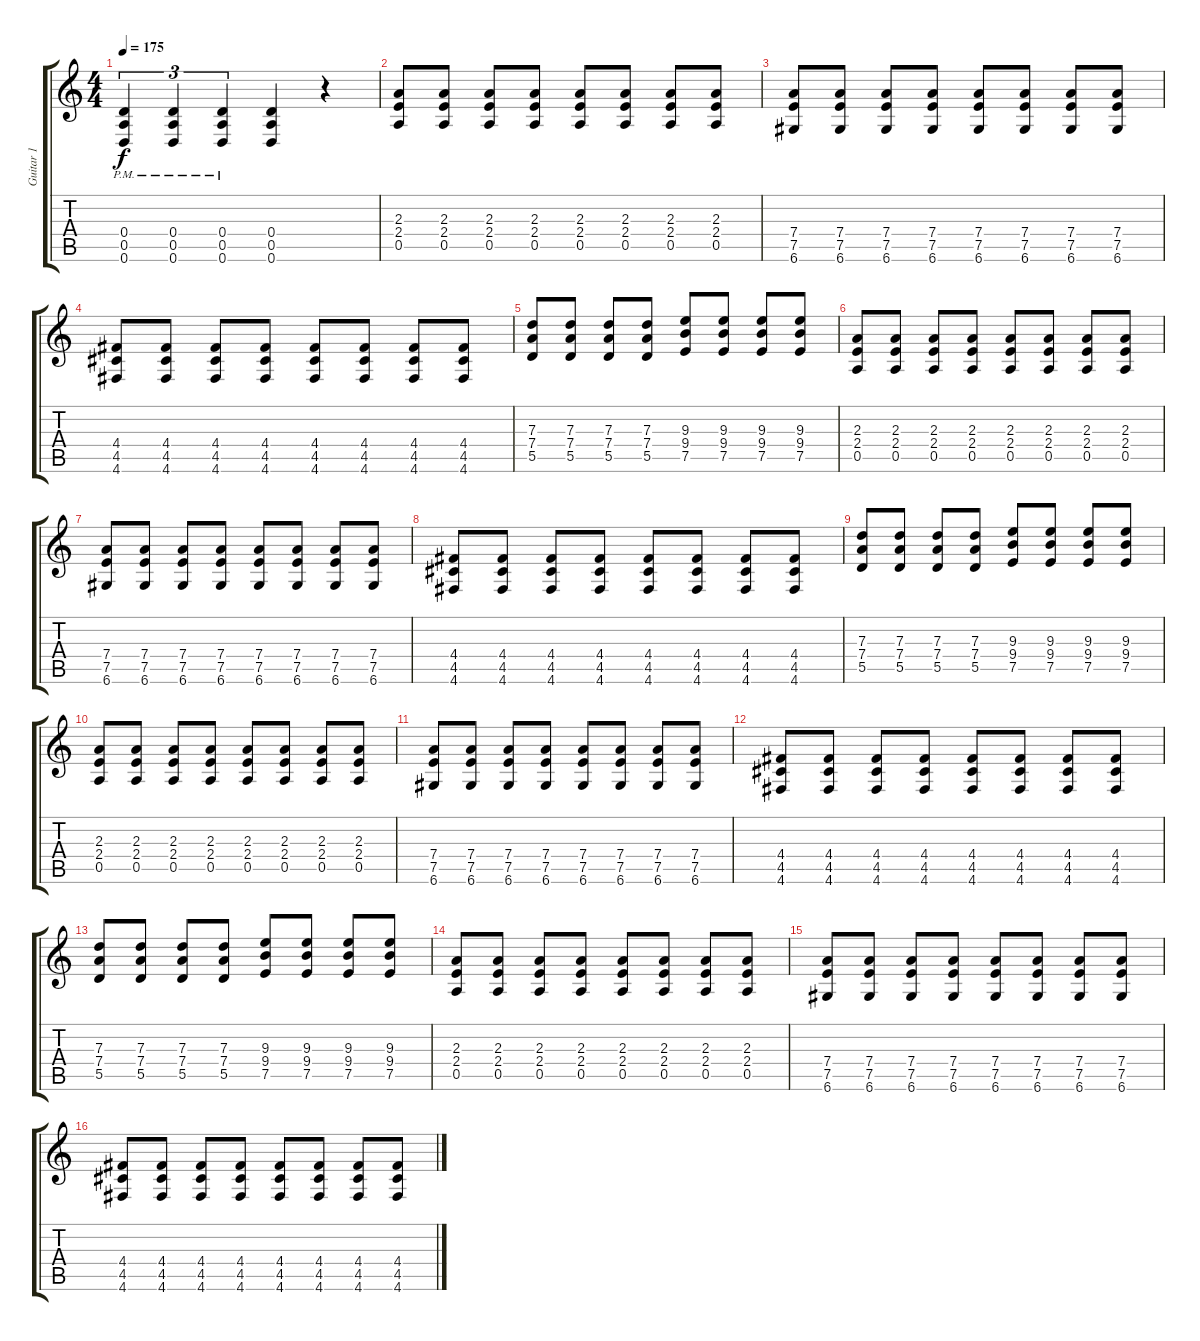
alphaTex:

\track ("Guitar 1" "Guitar 1") {instrument distortionguitar}
\staff {score tabs}
\tuning (E4 B3 G3 D3 A2 D2) {hide}
\ts (4 4)
\tempo 175
\clef g2
\ks c
(0.4{pm} 0.5{pm} 0.6{pm}).4{tu (3 2) dy f} (0.4{pm} 0.5{pm} 0.6{pm}).4{tu (3 2)} (0.4{pm} 0.5{pm} 0.6{pm}).4{tu (3 2)} (0.4 0.5 0.6).4 r.4 |
(2.3 2.4 0.5).8 (2.3 2.4 0.5).8 (2.3 2.4 0.5).8 (2.3 2.4 0.5).8 (2.3 2.4 0.5).8 (2.3 2.4 0.5).8 (2.3 2.4 0.5).8 (2.3 2.4 0.5).8 |
(7.4 7.5 6.6).8 (7.4 7.5 6.6).8 (7.4 7.5 6.6).8 (7.4 7.5 6.6).8 (7.4 7.5 6.6).8 (7.4 7.5 6.6).8 (7.4 7.5 6.6).8 (7.4 7.5 6.6).8 |
(4.4 4.5 4.6).8 (4.4 4.5 4.6).8 (4.4 4.5 4.6).8 (4.4 4.5 4.6).8 (4.4 4.5 4.6).8 (4.4 4.5 4.6).8 (4.4 4.5 4.6).8 (4.4 4.5 4.6).8 |
(7.3 7.4 5.5).8 (7.3 7.4 5.5).8 (7.3 7.4 5.5).8 (7.3 7.4 5.5).8 (9.3 9.4 7.5).8 (9.3 9.4 7.5).8 (9.3 9.4 7.5).8 (9.3 9.4 7.5).8 |
(2.3 2.4 0.5).8 (2.3 2.4 0.5).8 (2.3 2.4 0.5).8 (2.3 2.4 0.5).8 (2.3 2.4 0.5).8 (2.3 2.4 0.5).8 (2.3 2.4 0.5).8 (2.3 2.4 0.5).8 |
(7.4 7.5 6.6).8 (7.4 7.5 6.6).8 (7.4 7.5 6.6).8 (7.4 7.5 6.6).8 (7.4 7.5 6.6).8 (7.4 7.5 6.6).8 (7.4 7.5 6.6).8 (7.4 7.5 6.6).8 |
(4.4 4.5 4.6).8 (4.4 4.5 4.6).8 (4.4 4.5 4.6).8 (4.4 4.5 4.6).8 (4.4 4.5 4.6).8 (4.4 4.5 4.6).8 (4.4 4.5 4.6).8 (4.4 4.5 4.6).8 |
(7.3 7.4 5.5).8 (7.3 7.4 5.5).8 (7.3 7.4 5.5).8 (7.3 7.4 5.5).8 (9.3 9.4 7.5).8 (9.3 9.4 7.5).8 (9.3 9.4 7.5).8 (9.3 9.4 7.5).8 |
(2.3 2.4 0.5).8 (2.3 2.4 0.5).8 (2.3 2.4 0.5).8 (2.3 2.4 0.5).8 (2.3 2.4 0.5).8 (2.3 2.4 0.5).8 (2.3 2.4 0.5).8 (2.3 2.4 0.5).8 |
(7.4 7.5 6.6).8 (7.4 7.5 6.6).8 (7.4 7.5 6.6).8 (7.4 7.5 6.6).8 (7.4 7.5 6.6).8 (7.4 7.5 6.6).8 (7.4 7.5 6.6).8 (7.4 7.5 6.6).8 |
(4.4 4.5 4.6).8 (4.4 4.5 4.6).8 (4.4 4.5 4.6).8 (4.4 4.5 4.6).8 (4.4 4.5 4.6).8 (4.4 4.5 4.6).8 (4.4 4.5 4.6).8 (4.4 4.5 4.6).8 |
(7.3 7.4 5.5).8 (7.3 7.4 5.5).8 (7.3 7.4 5.5).8 (7.3 7.4 5.5).8 (9.3 9.4 7.5).8 (9.3 9.4 7.5).8 (9.3 9.4 7.5).8 (9.3 9.4 7.5).8 |
(2.3 2.4 0.5).8 (2.3 2.4 0.5).8 (2.3 2.4 0.5).8 (2.3 2.4 0.5).8 (2.3 2.4 0.5).8 (2.3 2.4 0.5).8 (2.3 2.4 0.5).8 (2.3 2.4 0.5).8 |
(7.4 7.5 6.6).8 (7.4 7.5 6.6).8 (7.4 7.5 6.6).8 (7.4 7.5 6.6).8 (7.4 7.5 6.6).8 (7.4 7.5 6.6).8 (7.4 7.5 6.6).8 (7.4 7.5 6.6).8 |
(4.4 4.5 4.6).8 (4.4 4.5 4.6).8 (4.4 4.5 4.6).8 (4.4 4.5 4.6).8 (4.4 4.5 4.6).8 (4.4 4.5 4.6).8 (4.4 4.5 4.6).8 (4.4 4.5 4.6).8
